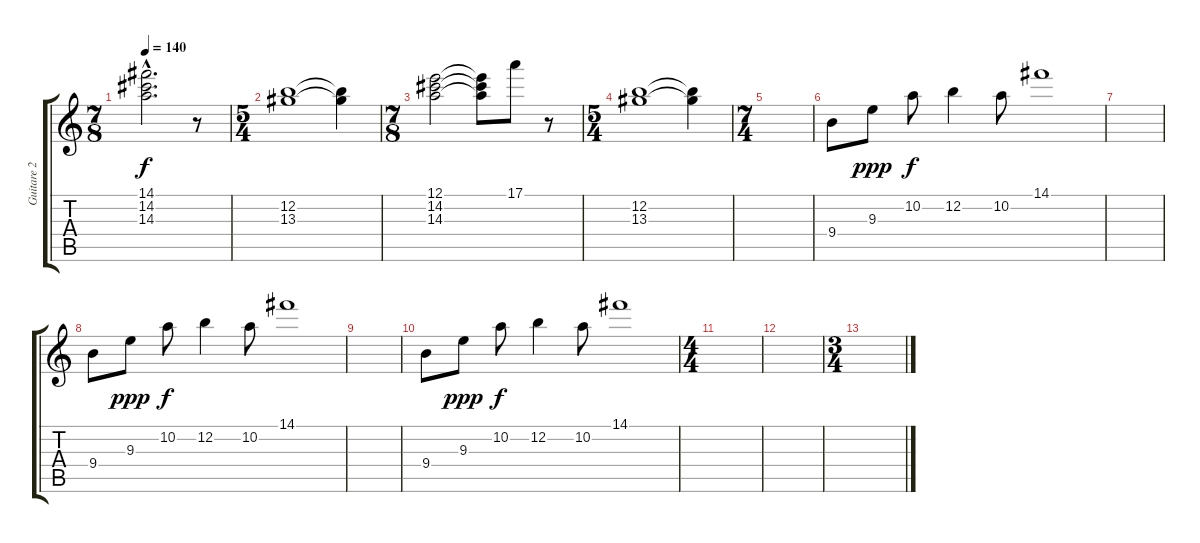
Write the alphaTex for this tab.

\track ("Guitare 2" "Guitare 2") {instrument acousticguitarsteel}
\staff {score tabs}
\tuning (E4 B3 G3 D3 A2 D2) {hide}
\ts (7 8)
\tempo 140
\clef g2
\ks c
(14.1{hac} 14.2{hac} 14.3{hac}).2{d dy f} r.8 |
\ts (5 4)
(12.2 13.3).1 (12.2{t} 13.3{t}).4 |
\ts (7 8)
(12.1 14.2 14.3).2 (12.1{t} 14.2{t} 14.3{t}).8 17.1.8 r.8 |
\ts (5 4)
(12.2 13.3).1 (12.2{t} 13.3{t}).4 |
\ts (7 4)
|
9.4.8 9.3.8{dy ppp} 10.2.8{dy f} 12.2.4 10.2.8 14.1.1 |
|
9.4.8 9.3.8{dy ppp} 10.2.8{dy f} 12.2.4 10.2.8 14.1.1 |
|
9.4.8 9.3.8{dy ppp} 10.2.8{dy f} 12.2.4 10.2.8 14.1.1 |
\ts (4 4)
|
|
\ts (3 4)
